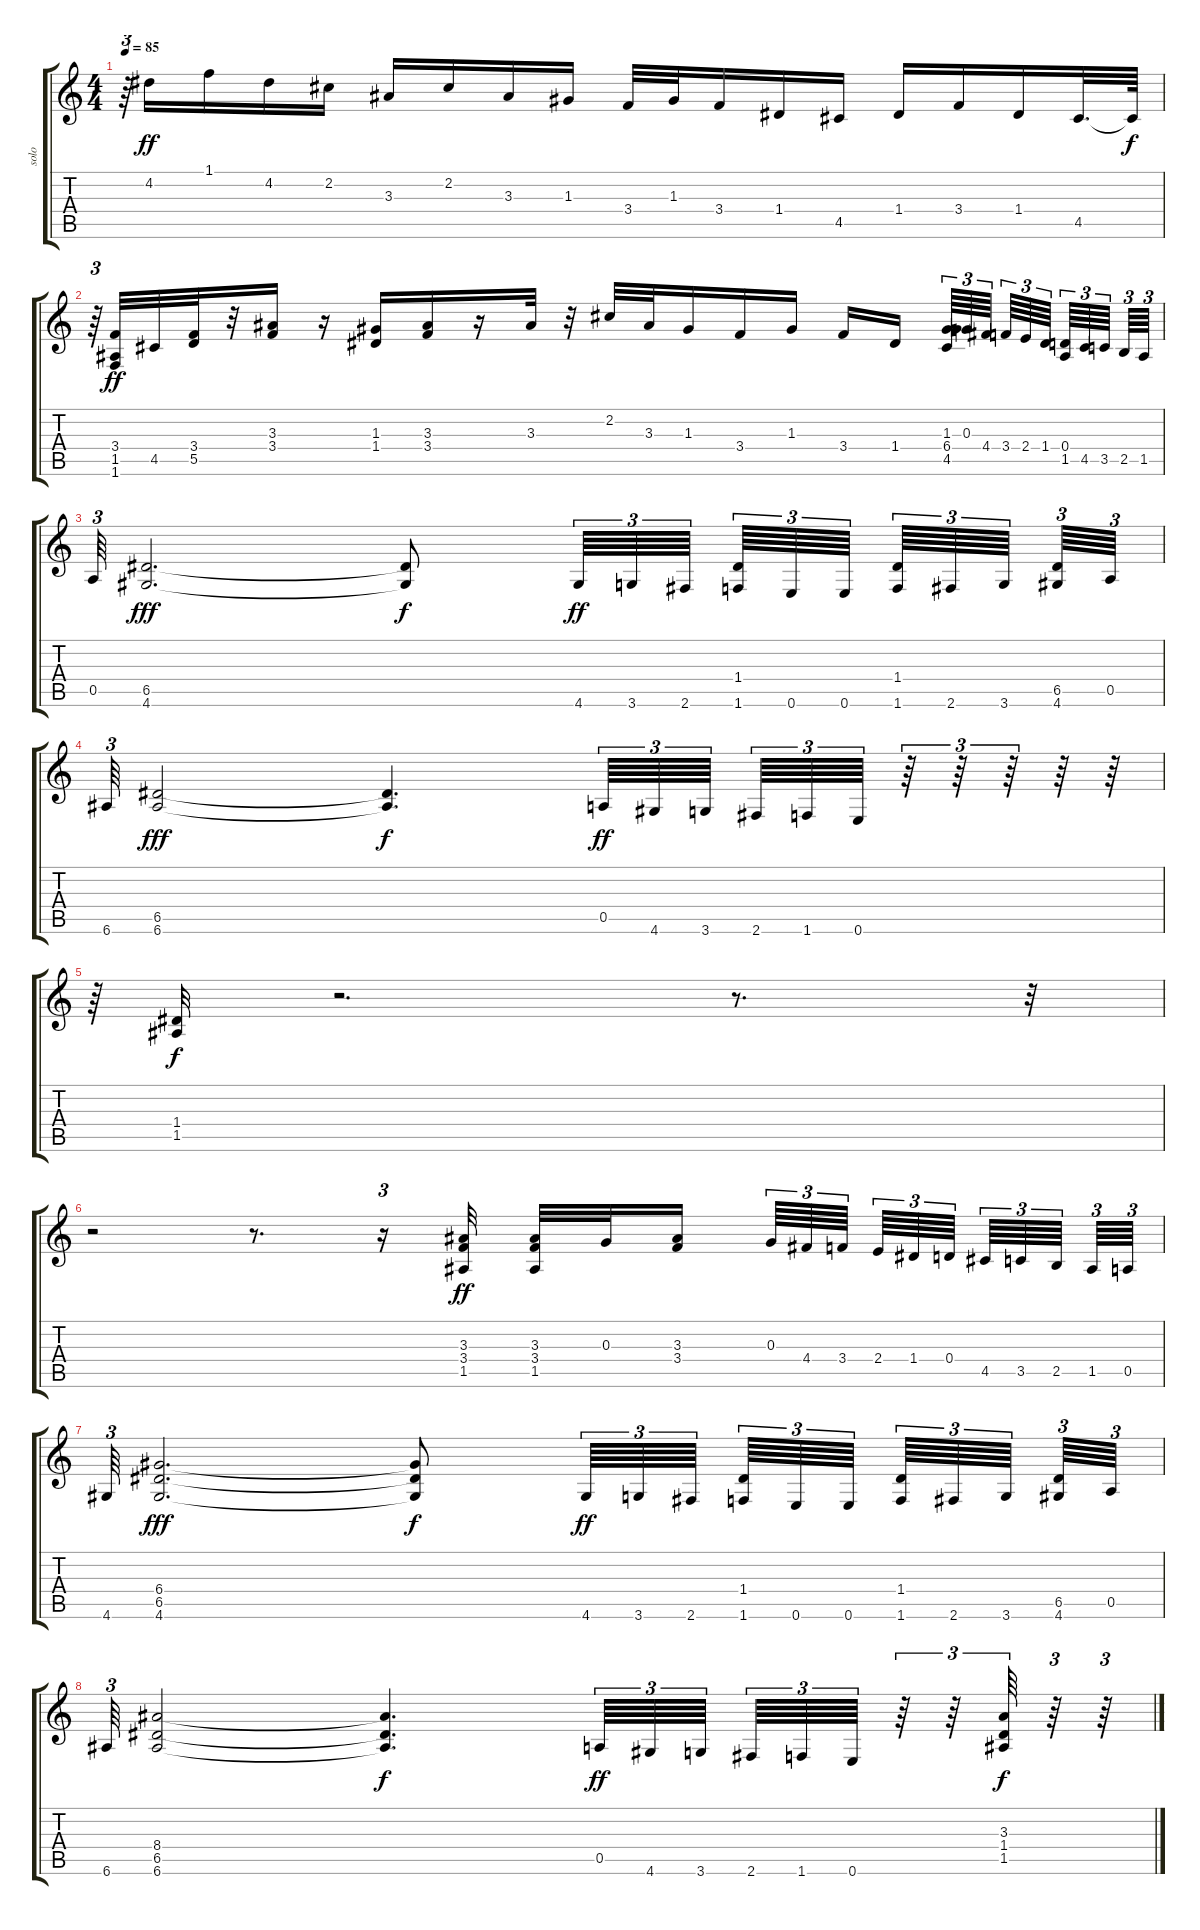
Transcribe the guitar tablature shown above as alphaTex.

\track ("solo" "solo") {instrument distortionguitar}
\staff {score tabs}
\tuning (E4 B3 G3 D3 A2 E2) {hide}
\ts (4 4)
\tempo 85
\clef g2
\ks c
r.64{tu (3 2) dy ff} 4.2.16 1.1.16 4.2.16 2.2.16 3.3.16 2.2.16 3.3.16 1.3.16 3.4.32 1.3.32 3.4.16 1.4.16 4.5.16 1.4.16 3.4.16 1.4.16 4.5.32{d} 4.5{t}.64{dy f} |
r.64{tu (3 2)} (3.4 1.5 1.6).32{dy ff} 4.5.32 (3.4 5.5).32 r.32 (3.3 3.4).16 r.16 (1.3 1.4).16 (3.3 3.4).16 r.16 3.3.32 r.32 2.2.32 3.3.32 1.3.16 3.4.16 1.3.16 3.4.16 1.4.16 (1.3 6.4 4.5).64{tu (3 2)} 0.3.64{tu (3 2)} 4.4.64{tu (3 2)} 3.4.64{tu (3 2)} 2.4.64{tu (3 2)} 1.4.64{tu (3 2)} (0.4 1.5).64{tu (3 2)} 4.5.64{tu (3 2)} 3.5.64{tu (3 2)} 2.5.64{tu (3 2)} 1.5.64{tu (3 2)} |
0.5.64{tu (3 2)} (6.5 4.6).2{d dy fff} (6.5{t} 4.6{t}).8{dy f} 4.6.64{tu (3 2) dy ff} 3.6.64{tu (3 2)} 2.6.64{tu (3 2)} (1.4 1.6).64{tu (3 2)} 0.6.64{tu (3 2)} 0.6.64{tu (3 2)} (1.4 1.6).64{tu (3 2)} 2.6.64{tu (3 2)} 3.6.64{tu (3 2)} (6.5 4.6).64{tu (3 2)} 0.5.64{tu (3 2)} |
6.6.64{tu (3 2)} (6.5 6.6).2{dy fff} (6.5{t} 6.6{t}).4{d dy f} 0.5.64{tu (3 2) dy ff} 4.6.64{tu (3 2)} 3.6.64{tu (3 2)} 2.6.64{tu (3 2)} 1.6.64{tu (3 2)} 0.6.64{tu (3 2)} r.64{tu (3 2)} r.64{tu (3 2)} r.64{tu (3 2)} r.64{tu (3 2)} r.64{tu (3 2)} |
r.64{tu (3 2)} (1.4 1.5).32{dy f} r.2{d} r.8{d} r.32{tu (3 2)} |
r.2 r.8{d} r.16{tu (3 2)} (3.3 3.4 1.5).32{dy ff} (3.3 3.4 1.5).32 0.3.32 (3.3 3.4).16 0.3.64{tu (3 2)} 4.4.64{tu (3 2)} 3.4.64{tu (3 2)} 2.4.64{tu (3 2)} 1.4.64{tu (3 2)} 0.4.64{tu (3 2)} 4.5.64{tu (3 2)} 3.5.64{tu (3 2)} 2.5.64{tu (3 2)} 1.5.64{tu (3 2)} 0.5.64{tu (3 2)} |
4.6.64{tu (3 2)} (6.4 6.5 4.6).2{d dy fff} (6.4{t} 6.5{t} 4.6{t}).8{dy f} 4.6.64{tu (3 2) dy ff} 3.6.64{tu (3 2)} 2.6.64{tu (3 2)} (1.4 1.6).64{tu (3 2)} 0.6.64{tu (3 2)} 0.6.64{tu (3 2)} (1.4 1.6).64{tu (3 2)} 2.6.64{tu (3 2)} 3.6.64{tu (3 2)} (6.5 4.6).64{tu (3 2)} 0.5.64{tu (3 2)} |
6.6.64{tu (3 2)} (8.4 6.5 6.6).2 (8.4{t} 6.5{t} 6.6{t}).4{d dy f} 0.5.64{tu (3 2) dy ff} 4.6.64{tu (3 2)} 3.6.64{tu (3 2)} 2.6.64{tu (3 2)} 1.6.64{tu (3 2)} 0.6.64{tu (3 2)} r.64{tu (3 2)} r.64{tu (3 2)} (3.3 1.4 1.5).64{tu (3 2) dy f} r.64{tu (3 2)} r.64{tu (3 2)}
